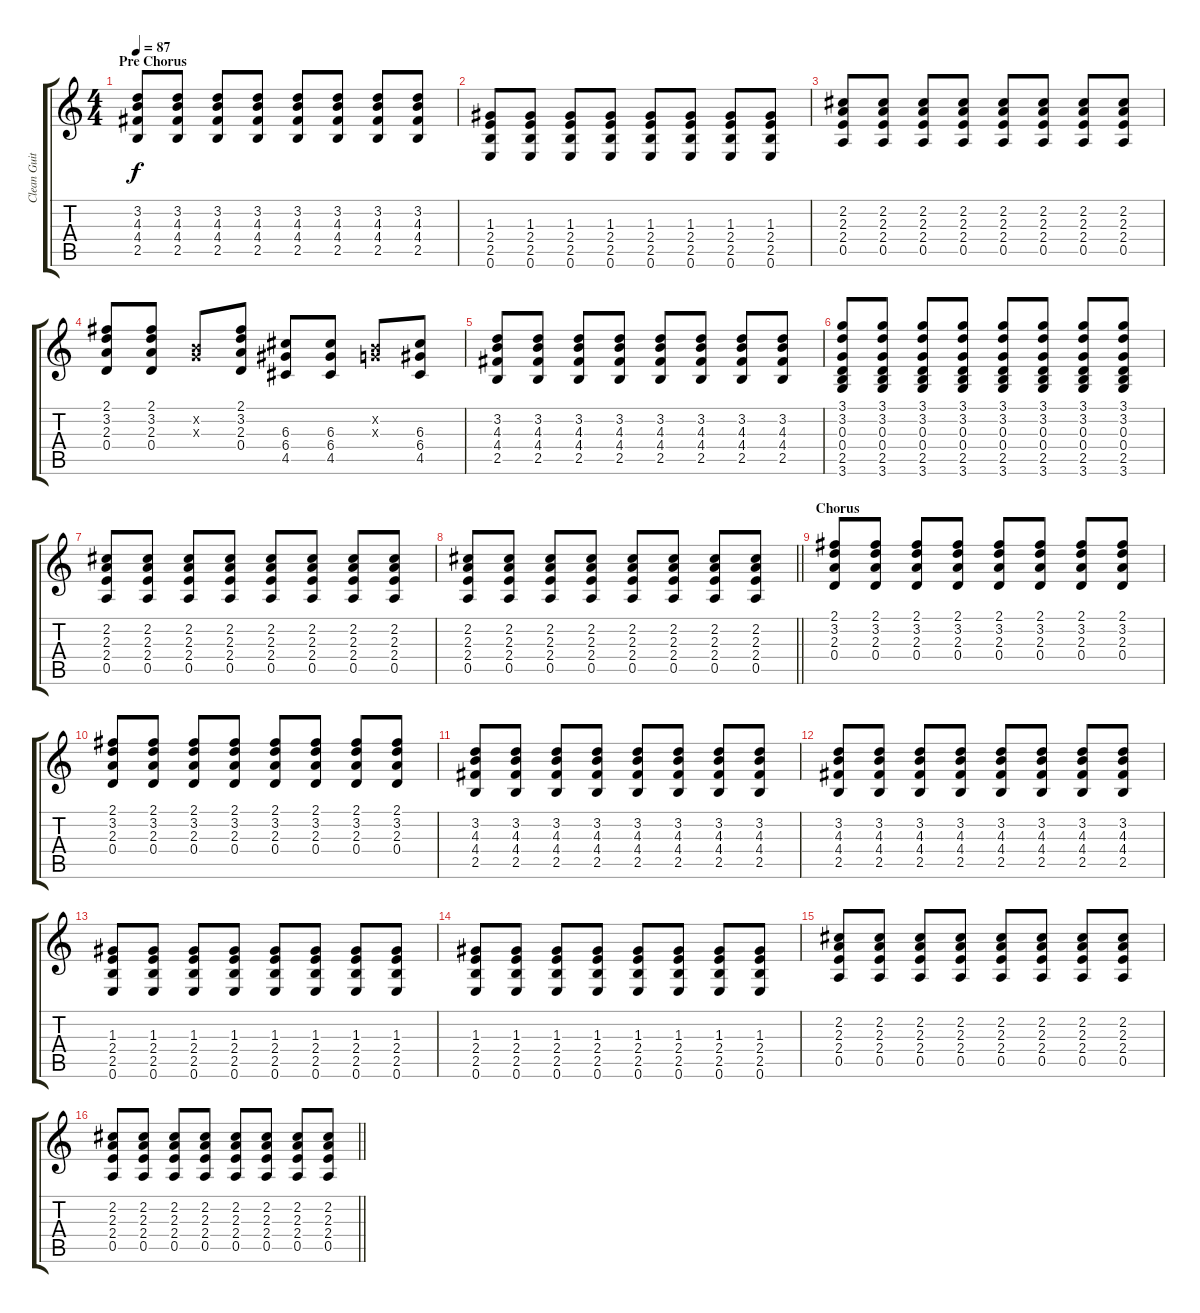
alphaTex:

\track ("Clean Guitar" "Clean Guit") {instrument electricguitarjazz}
\staff {score tabs}
\tuning (E4 B3 G3 D3 A2 E2) {hide}
\ts (4 4)
\section ("" "Pre Chorus")
\tempo 87
\clef g2
\ks c
(3.2 4.3 4.4 2.5).8{dy f} (3.2 4.3 4.4 2.5).8 (3.2 4.3 4.4 2.5).8 (3.2 4.3 4.4 2.5).8 (3.2 4.3 4.4 2.5).8 (3.2 4.3 4.4 2.5).8 (3.2 4.3 4.4 2.5).8 (3.2 4.3 4.4 2.5).8 |
(1.3 2.4 2.5 0.6).8 (1.3 2.4 2.5 0.6).8 (1.3 2.4 2.5 0.6).8 (1.3 2.4 2.5 0.6).8 (1.3 2.4 2.5 0.6).8 (1.3 2.4 2.5 0.6).8 (1.3 2.4 2.5 0.6).8 (1.3 2.4 2.5 0.6).8 |
(2.2 2.3 2.4 0.5).8 (2.2 2.3 2.4 0.5).8 (2.2 2.3 2.4 0.5).8 (2.2 2.3 2.4 0.5).8 (2.2 2.3 2.4 0.5).8 (2.2 2.3 2.4 0.5).8 (2.2 2.3 2.4 0.5).8 (2.2 2.3 2.4 0.5).8 |
(2.1 3.2 2.3 0.4).8{volume 10 instrument electricguitarjazz} (2.1 3.2 2.3 0.4).8 (0.2{x} 0.3{x}).8{volume 12 instrument acousticguitarsteel} (2.1 3.2 2.3 0.4).8{instrument electricguitarjazz} (6.3 6.4 4.5).8 (6.3 6.4 4.5).8 (0.2{x} 0.3{x}).8{volume 12 instrument acousticguitarsteel} (6.3 6.4 4.5).8{instrument electricguitarjazz} |
(3.2 4.3 4.4 2.5).8{volume 7 instrument electricguitarjazz} (3.2 4.3 4.4 2.5).8 (3.2 4.3 4.4 2.5).8 (3.2 4.3 4.4 2.5).8 (3.2 4.3 4.4 2.5).8 (3.2 4.3 4.4 2.5).8 (3.2 4.3 4.4 2.5).8 (3.2 4.3 4.4 2.5).8 |
(3.1 3.2 0.3 0.4 2.5 3.6).8 (3.1 3.2 0.3 0.4 2.5 3.6).8 (3.1 3.2 0.3 0.4 2.5 3.6).8 (3.1 3.2 0.3 0.4 2.5 3.6).8 (3.1 3.2 0.3 0.4 2.5 3.6).8 (3.1 3.2 0.3 0.4 2.5 3.6).8 (3.1 3.2 0.3 0.4 2.5 3.6).8 (3.1 3.2 0.3 0.4 2.5 3.6).8 |
(2.2 2.3 2.4 0.5).8 (2.2 2.3 2.4 0.5).8 (2.2 2.3 2.4 0.5).8 (2.2 2.3 2.4 0.5).8 (2.2 2.3 2.4 0.5).8 (2.2 2.3 2.4 0.5).8 (2.2 2.3 2.4 0.5).8 (2.2 2.3 2.4 0.5).8 |
\barLineRight lightlight
(2.2 2.3 2.4 0.5).8 (2.2 2.3 2.4 0.5).8 (2.2 2.3 2.4 0.5).8 (2.2 2.3 2.4 0.5).8 (2.2 2.3 2.4 0.5).8 (2.2 2.3 2.4 0.5).8 (2.2 2.3 2.4 0.5).8 (2.2 2.3 2.4 0.5).8 |
\section ("" "Chorus ")
(2.1 3.2 2.3 0.4).8 (2.1 3.2 2.3 0.4).8 (2.1 3.2 2.3 0.4).8 (2.1 3.2 2.3 0.4).8 (2.1 3.2 2.3 0.4).8 (2.1 3.2 2.3 0.4).8 (2.1 3.2 2.3 0.4).8 (2.1 3.2 2.3 0.4).8 |
(2.1 3.2 2.3 0.4).8 (2.1 3.2 2.3 0.4).8 (2.1 3.2 2.3 0.4).8 (2.1 3.2 2.3 0.4).8 (2.1 3.2 2.3 0.4).8 (2.1 3.2 2.3 0.4).8 (2.1 3.2 2.3 0.4).8 (2.1 3.2 2.3 0.4).8 |
(3.2 4.3 4.4 2.5).8 (3.2 4.3 4.4 2.5).8 (3.2 4.3 4.4 2.5).8 (3.2 4.3 4.4 2.5).8 (3.2 4.3 4.4 2.5).8 (3.2 4.3 4.4 2.5).8 (3.2 4.3 4.4 2.5).8 (3.2 4.3 4.4 2.5).8 |
(3.2 4.3 4.4 2.5).8 (3.2 4.3 4.4 2.5).8 (3.2 4.3 4.4 2.5).8 (3.2 4.3 4.4 2.5).8 (3.2 4.3 4.4 2.5).8 (3.2 4.3 4.4 2.5).8 (3.2 4.3 4.4 2.5).8 (3.2 4.3 4.4 2.5).8 |
(1.3 2.4 2.5 0.6).8 (1.3 2.4 2.5 0.6).8 (1.3 2.4 2.5 0.6).8 (1.3 2.4 2.5 0.6).8 (1.3 2.4 2.5 0.6).8 (1.3 2.4 2.5 0.6).8 (1.3 2.4 2.5 0.6).8 (1.3 2.4 2.5 0.6).8 |
(1.3 2.4 2.5 0.6).8 (1.3 2.4 2.5 0.6).8 (1.3 2.4 2.5 0.6).8 (1.3 2.4 2.5 0.6).8 (1.3 2.4 2.5 0.6).8 (1.3 2.4 2.5 0.6).8 (1.3 2.4 2.5 0.6).8 (1.3 2.4 2.5 0.6).8 |
(2.2 2.3 2.4 0.5).8 (2.2 2.3 2.4 0.5).8 (2.2 2.3 2.4 0.5).8 (2.2 2.3 2.4 0.5).8 (2.2 2.3 2.4 0.5).8 (2.2 2.3 2.4 0.5).8 (2.2 2.3 2.4 0.5).8 (2.2 2.3 2.4 0.5).8 |
\barLineRight lightlight
(2.2 2.3 2.4 0.5).8 (2.2 2.3 2.4 0.5).8 (2.2 2.3 2.4 0.5).8 (2.2 2.3 2.4 0.5).8 (2.2 2.3 2.4 0.5).8 (2.2 2.3 2.4 0.5).8 (2.2 2.3 2.4 0.5).8 (2.2 2.3 2.4 0.5).8
